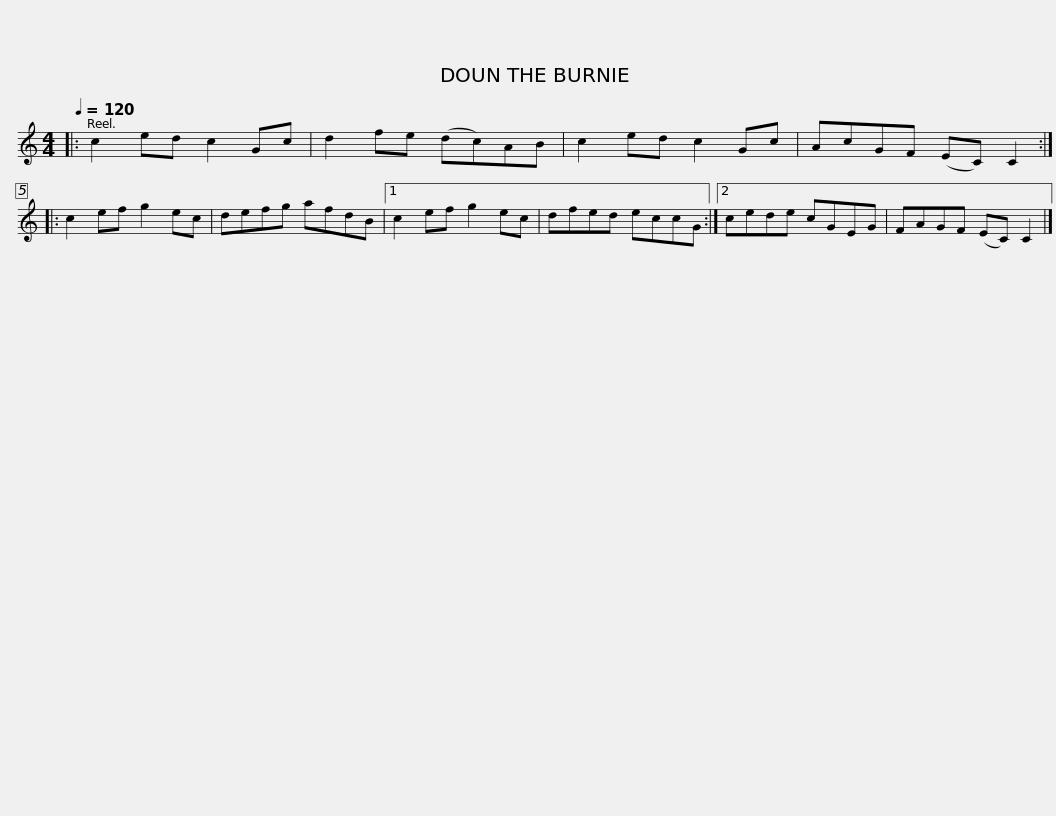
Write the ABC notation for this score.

X:1
L:1/8
Q:1/4=120
M:4/4
I:linebreak $
K:C
V:1 treble
V:1
|: c2 ed c2 Gc | d2 fe (dc)AB | c2 ed c2 Gc | AcGF (EC) C2 :: c2 ef g2 ec | %5
 defg afdB |1$ c2 ef g2 ec | dfed eccG :|2 cede cGEG | FAGF (EC) C2 |] %10
